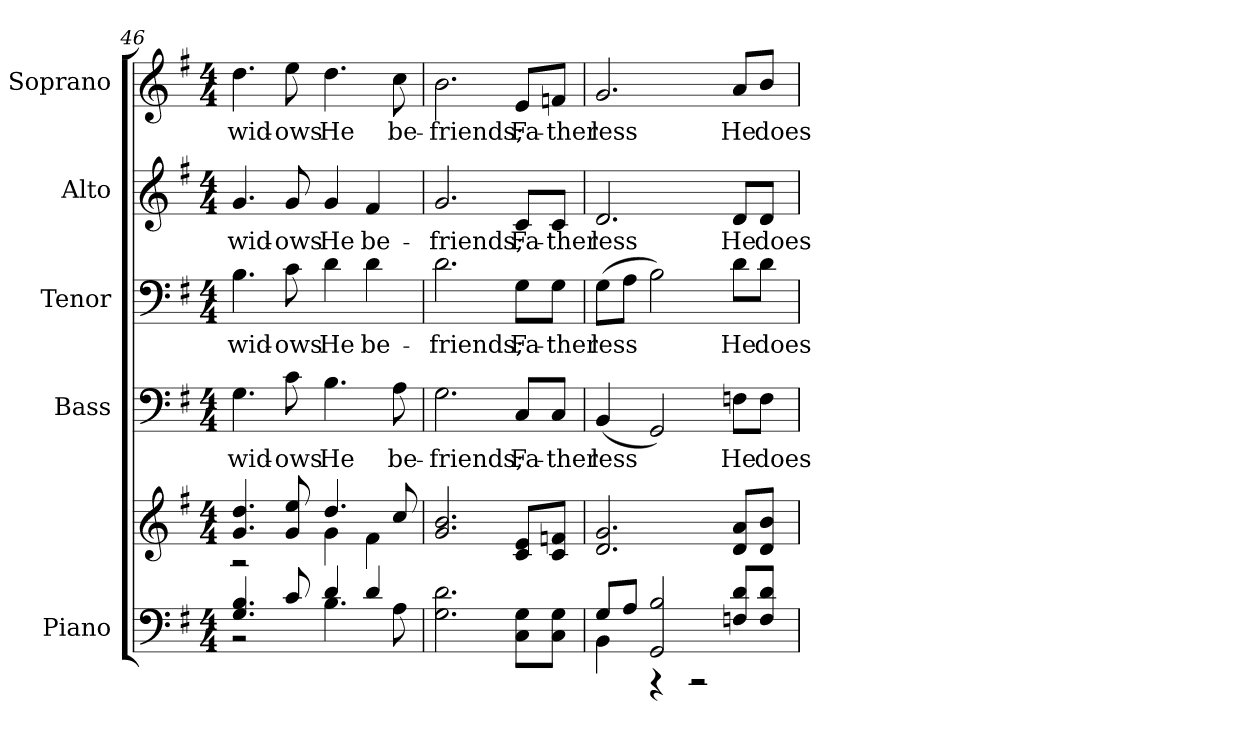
**kern	**kern	**kern	**text	**kern	**text	**kern	**text	**kern	**text
*part5	*part5	*part4	*part4	*part3	*part3	*part2	*part2	*part1	*part1
*staff6	*staff5	*staff4	*staff4	*staff3	*staff3	*staff2	*staff2	*staff1	*staff1
*I"Piano	*	*I"Bass	*	*I"Tenor	*	*I"Alto	*	*I"Soprano	*
*I'Pno.	*	*I'B.	*	*I'T.	*	*I'A.	*	*I'S.	*
!!LO:PB:g=z
*clefF4	*clefG2	*clefF4	*	*clefF4	*	*clefG2	*	*clefG2	*
*k[f#]	*k[f#]	*k[f#]	*	*k[f#]	*	*k[f#]	*	*k[f#]	*
*G:	*G:	*G:	*	*G:	*	*G:	*	*G:	*
*M4/4	*M4/4	*M4/4	*	*M4/4	*	*M4/4	*	*M4/4	*
=46	=46	=46	=46	=46	=46	=46	=46	=46	=46
*^	*^	*	*	*	*	*	*	*	*
!	!	!	!	!	!LO:LY:b:color=#000000	!	!	!	!	!	!
!	!	!	!	!	!	!	!LO:LY:b:color=#000000	!	!	!	!
!	!	!	!	!	!	!	!	!	!LO:LY:b:color=#000000	!	!
!	!	!	!	!	!	!	!	!	!	!	!LO:LY:b:color=#000000
4.Gi/ 4.Bi	2r	4.gi/ 4.ddi	2r	4.Gi\	wid-	4.Bi\	wid-	4.gi/	wid-	4.ddi\	wid-
!	!	!	!	!	!LO:LY:b:color=#000000	!	!	!	!	!	!
!	!	!	!	!	!	!	!LO:LY:b:color=#000000	!	!	!	!
!	!	!	!	!	!	!	!	!	!LO:LY:b:color=#000000	!	!
!	!	!	!	!	!	!	!	!	!	!	!LO:LY:b:color=#000000
8ci/	.	8gi/ 8eei	.	8ci\	-ows	8ci\	-ows	8gi/	-ows	8eei\	-ows
!	!	!	!	!	!LO:LY:b:color=#000000	!	!	!	!	!	!
!	!	!	!	!	!	!	!LO:LY:b:color=#000000	!	!	!	!
!	!	!	!	!	!	!	!	!	!LO:LY:b:color=#000000	!	!
!	!	!	!	!	!	!	!	!	!	!	!LO:LY:b:color=#000000
4di/	4.Bi\	4.ddi/	4gi\	4.Bi\	He	4di\	He	4gi/	He	4.ddi\	He
!	!	!	!	!	!	!	!LO:LY:b:color=#000000	!	!	!	!
!	!	!	!	!	!	!	!	!	!LO:LY:b:color=#000000	!	!
4di/	.	.	4f#i\	.	.	4di\	be-	4f#i/	be-	.	.
!	!	!	!	!	!LO:LY:b:color=#000000	!	!	!	!	!	!
!	!	!	!	!	!	!	!	!	!	!	!LO:LY:b:color=#000000
.	8Ai\	8cci/	.	8Ai\	be-	.	.	.	.	8cci\	be-
*v	*v	*	*	*	*	*	*	*	*	*	*
*	*v	*v	*	*	*	*	*	*	*	*
=47	=47	=47	=47	=47	=47	=47	=47	=47	=47
*^	*	*	*	*	*	*	*	*	*
!	!	!	!	!LO:LY:b:color=#000000	!	!	!	!	!	!
*v	*v	*	*	*	*	*	*	*	*	*
*^	*	*	*	*	*	*	*	*	*
!	!	!	!	!	!	!LO:LY:b:color=#000000	!	!	!	!
*v	*v	*	*	*	*	*	*	*	*	*
*^	*	*	*	*	*	*	*	*	*
!	!	!	!	!	!	!	!	!LO:LY:b:color=#000000	!	!
*v	*v	*	*	*	*	*	*	*	*	*
*^	*	*	*	*	*	*	*	*	*
!	!	!	!	!	!	!	!	!	!	!LO:LY:b:color=#000000
*v	*v	*	*	*	*	*	*	*	*	*
2.Gi\ 2.di	2.gi/ 2.bi	2.Gi\	-friends;	2.di\	-friends;	2.gi/	-friends;	2.bi\	-friends;
!	!	!	!LO:LY:b:color=#000000	!	!	!	!	!	!
!	!	!	!	!	!LO:LY:b:color=#000000	!	!	!	!
!	!	!	!	!	!	!	!LO:LY:b:color=#000000	!	!
!	!	!	!	!	!	!	!	!	!LO:LY:b:color=#000000
8Ci\ 8GiL	8ci/ 8eiL	8Ci/L	Fa-	8Gi\L	Fa-	8ci/L	Fa-	8ei/L	Fa-
!	!	!	!LO:LY:b:color=#000000	!	!	!	!	!	!
!	!	!	!	!	!LO:LY:b:color=#000000	!	!	!	!
!	!	!	!	!	!	!	!LO:LY:b:color=#000000	!	!
!	!	!	!	!	!	!	!	!	!LO:LY:b:color=#000000
8Ci\ 8GiJ	8ci/ 8fniJ	8Ci/J	-ther	8Gi\J	-ther	8ci/J	-ther	8fni/J	-ther
!!LO:PB:g=z
=48	=48	=48	=48	=48	=48	=48	=48	=48	=48
*^	*	*	*	*	*	*	*	*	*
!	!	!	!	!LO:LY:b:color=#000000	!	!	!	!	!	!
!	!	!	!	!	!	!LO:LY:b:color=#000000	!	!	!	!
!	!	!	!	!	!	!	!	!LO:LY:b:color=#000000	!	!
!	!	!	!	!	!	!	!	!	!	!LO:LY:b:color=#000000
8Gi/L	4BBi\	2.di/ 2.gi	(4BBi/	less	(8Gi\L	less	2.di/	less	2.gi/	less
8Ai/J	.	.	.	.	8Ai\J	.	.	.	.	.
2GGi/ 2Bi	4r	.	2GGi/)	.	2Bi\)	.	.	.	.	.
.	2r	.	.	.	.	.	.	.	.	.
!	!	!	!	!LO:LY:b:color=#000000	!	!	!	!	!	!
!	!	!	!	!	!	!LO:LY:b:color=#000000	!	!	!	!
!	!	!	!	!	!	!	!	!LO:LY:b:color=#000000	!	!
!	!	!	!	!	!	!	!	!	!	!LO:LY:b:color=#000000
8Fni/ 8diL	.	8di/ 8aiL	8Fni\L	He	8di\L	He	8di/L	He	8ai/L	He
!	!	!	!	!LO:LY:b:color=#000000	!	!	!	!	!	!
!	!	!	!	!	!	!LO:LY:b:color=#000000	!	!	!	!
!	!	!	!	!	!	!	!	!LO:LY:b:color=#000000	!	!
!	!	!	!	!	!	!	!	!	!	!LO:LY:b:color=#000000
8Fi/ 8diJ	.	8di/ 8biJ	8Fi\J	does	8di\J	does	8di/J	does	8bi/J	does
*v	*v	*	*	*	*	*	*	*	*	*
=	=	=	=	=	=	=	=	=	=
*-	*-	*-	*-	*-	*-	*-	*-	*-	*-
